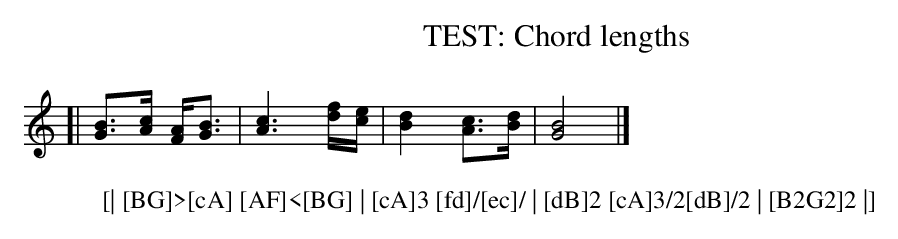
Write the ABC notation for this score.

X:1
T:TEST: Chord lengths
K: C
[| [BG]>[cA] [AF]<[BG] | [cA]3 [fd]/[ec]/ | [dB]2 [cA]3/2[dB]/2 | [B2G2]2 |]
W:[| [BG]>[cA] [AF]<[BG] | [cA]3 [fd]/[ec]/ | [dB]2 [cA]3/2[dB]/2 | [B2G2]2 |]
